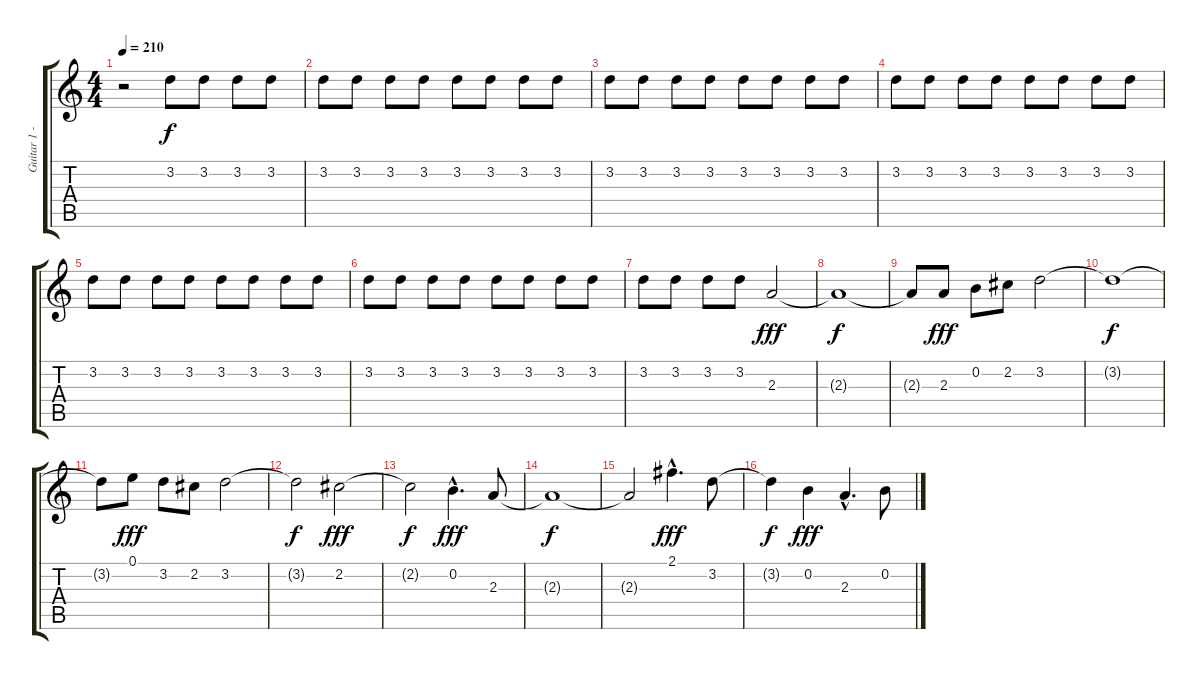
\track ("Guitar 1 - Joey Cape" "Guitar 1 -") {instrument distortionguitar}
\staff {score tabs}
\tuning (E4 B3 G3 D3 A2 E2) {hide}
\ts (4 4)
\tempo 210
\clef g2
\ks c
r.2{dy mf} 3.2.8{dy f} 3.2.8 3.2.8 3.2.8 |
3.2.8 3.2.8 3.2.8 3.2.8 3.2.8 3.2.8 3.2.8 3.2.8 |
3.2.8 3.2.8 3.2.8 3.2.8 3.2.8 3.2.8 3.2.8 3.2.8 |
3.2.8 3.2.8 3.2.8 3.2.8 3.2.8 3.2.8 3.2.8 3.2.8 |
3.2.8 3.2.8 3.2.8 3.2.8 3.2.8 3.2.8 3.2.8 3.2.8 |
3.2.8 3.2.8 3.2.8 3.2.8 3.2.8 3.2.8 3.2.8 3.2.8 |
3.2.8 3.2.8 3.2.8 3.2.8 2.3.2{dy fff} |
2.3{t}.1{dy f} |
2.3{t}.8 2.3.8{dy fff} 0.2.8 2.2.8 3.2.2 |
3.2{t}.1{dy f} |
3.2{t}.8 0.1.8{dy fff} 3.2.8 2.2.8 3.2.2 |
3.2{t}.2{dy f} 2.2.2{dy fff} |
2.2{t}.2{dy f} 0.2{hac}.4{d dy fff} 2.3.8 |
2.3{t}.1{dy f} |
2.3{t}.2 2.1{hac}.4{d dy fff} 3.2.8 |
3.2{t}.4{dy f} 0.2.4{dy fff} 2.3{hac}.4{d} 0.2.8
